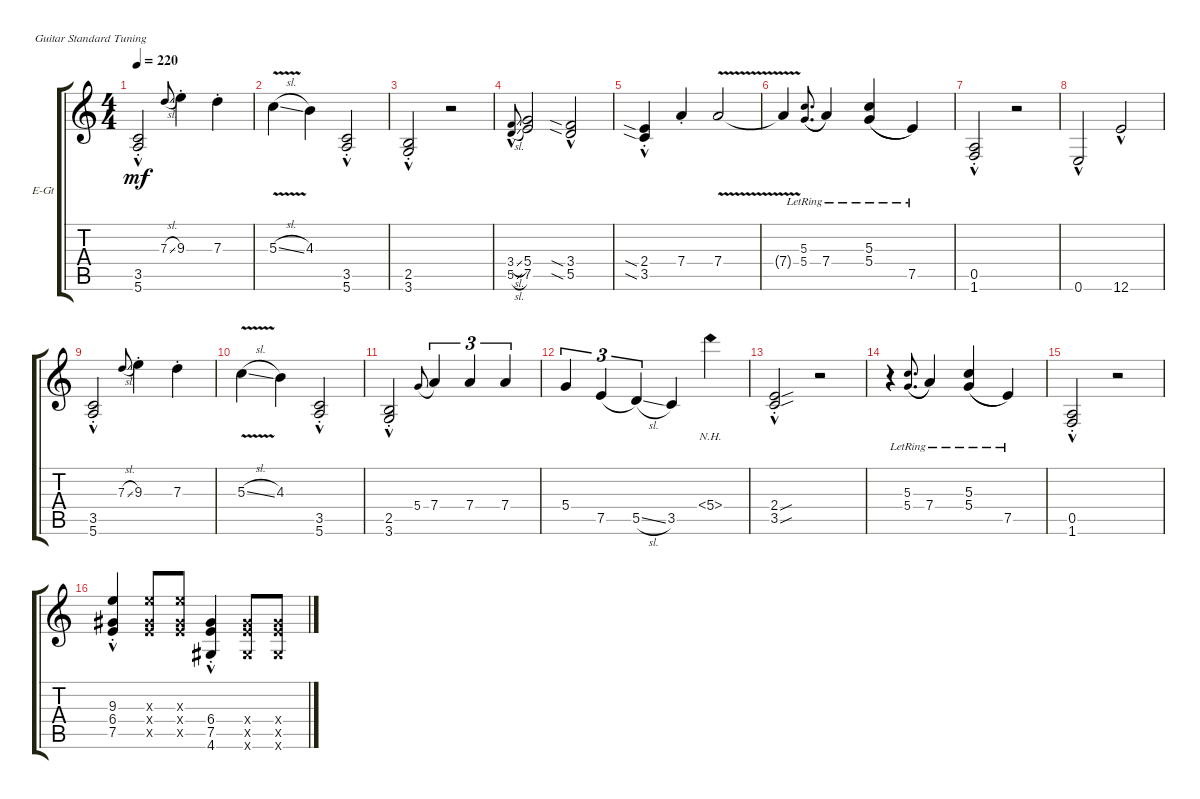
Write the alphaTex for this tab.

\defaultSystemsLayout 4
\bracketExtendMode groupsimilarinstruments
\firstSystemTrackNameOrientation horizontal
\otherSystemsTrackNameOrientation horizontal
\track ("Scott" "E-Gt") {instrument electricguitarclean}
\staff {score tabs}
\tuning (E4 B3 G3 D3 A2 E2)
\ts (4 4)
\tempo 220
\clef g2
\ks c
(5.6{hac st} 3.5{hac st}).2{dy mf} 7.3{sl}.8{gr onbeat} 9.3{st}.4 7.3{st}.4 |
5.3{v sl}.4 4.3.4 (5.6{hac st} 3.5{hac}).2 |
(3.6{hac st} 2.5{hac st}).2 r.2 |
(3.4{sl hac} 5.5{sl hac}).8{gr onbeat} (5.4 7.5).2 (3.4{sia hac} 5.5{sia hac}).2 |
\scale
0.41905 (2.4{sia hac st} 3.5{sia hac}).4 7.4{st}.4 7.4{v}.2 |
\scale
0.230361 7.4{v t}.4 (5.3{lr} 5.4{lr}).8{d gr onbeat legatoorigin} 7.4{lr}.4 (5.3{lr} 5.4{lr}).4{legatoorigin} 7.5{lr}.4 |
\scale
0.197452 (1.6{hac st} 0.5{hac st}).2 r.2 |
\scale
0.153402 0.6{hac}.2 12.6{hac}.2 |
(5.6{hac st} 3.5{hac st}).2 7.3{sl}.8{gr onbeat} 9.3{st}.4 7.3{st}.4 |
5.3{v sl}.4 4.3.4 (5.6{hac st} 3.5{hac}).2 |
(3.6{hac st} 2.5{hac st}).2 5.4.8{gr onbeat legatoorigin} 7.4.4{tu (3 2)} 7.4.4{tu (3 2)} 7.4.4{tu (3 2)} |
5.4.4{tu (3 2)} 7.5.4{tu (3 2) legatoorigin} 5.5{sl}.4{tu (3 2)} 3.5.4 5.4{nh}.4 |
\scale
0.499613 (3.5{sou hac st} 2.4{sou hac st}).2 r.2 |
\scale
0.500276 r.4 (5.3{lr} 5.4{lr}).8{d gr onbeat legatoorigin} 7.4{lr}.4 (5.3{lr} 5.4{lr}).4{legatoorigin} 7.5{lr}.4 |
(1.6{hac st} 0.5{hac st}).2 r.2 |
(7.5{hac st} 6.4{hac st} 9.3{hac st}).4 (7.5{x} 6.4{x} 9.3{x}).8 (7.5{x} 6.4{x} 9.3{x}).8 (7.5{hac st} 6.4{hac st} 4.6).4 (4.6{x} 7.5{x} 6.4{x}).8 (4.6{x} 7.5{x} 6.4{x}).8
